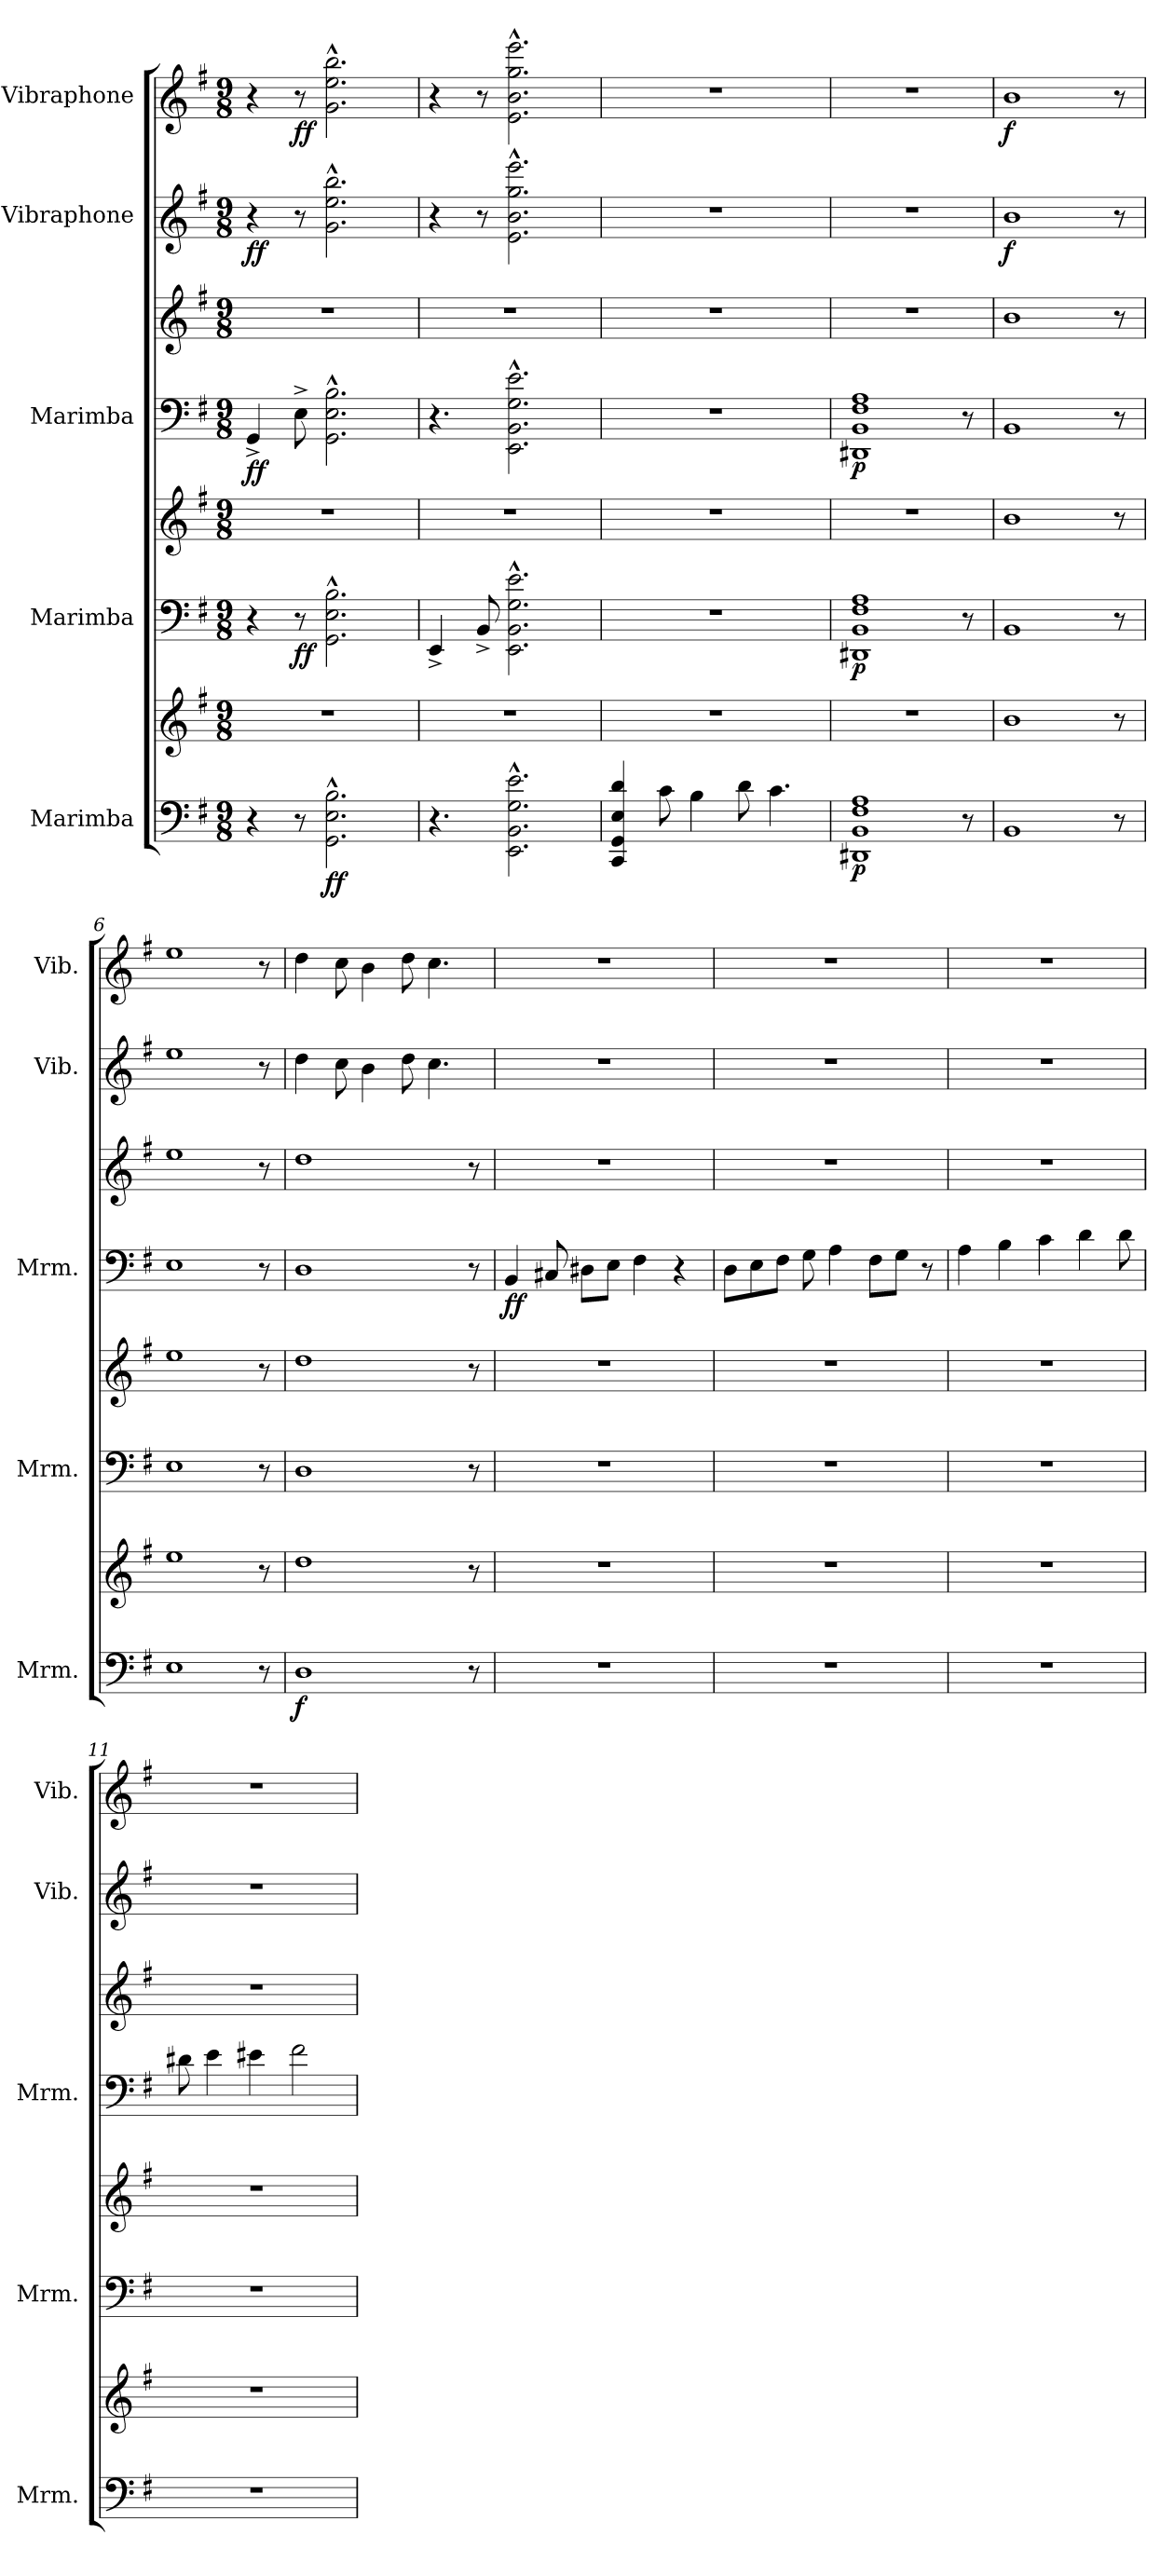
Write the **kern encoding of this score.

**kern	**kern	**dynam	**kern	**kern	**dynam	**kern	**kern	**dynam	**kern	**dynam	**kern	**dynam
*part5	*part5	*part5	*part4	*part4	*part4	*part3	*part3	*part3	*part2	*part2	*part1	*part1
*staff8	*staff7	*staff7/8	*staff6	*staff5	*staff5/6	*staff4	*staff3	*staff3/4	*staff2	*staff2	*staff1	*staff1
*I"Marimba	*	*	*I"Marimba	*	*	*I"Marimba	*	*	*I"Vibraphone	*	*I"Vibraphone	*
*I'Mrm.	*	*	*I'Mrm.	*	*	*I'Mrm.	*	*	*I'Vib.	*	*I'Vib.	*
*clefF4	*clefG2	*	*clefF4	*clefG2	*	*clefF4	*clefG2	*	*clefG2	*	*clefG2	*
*k[f#]	*k[f#]	*	*k[f#]	*k[f#]	*	*k[f#]	*k[f#]	*	*k[f#]	*	*k[f#]	*
*M9/8	*M9/8	*	*M9/8	*M9/8	*	*M9/8	*M9/8	*	*M9/8	*	*M9/8	*
*MM120	*MM120	*	*MM120	*MM120	*	*MM120	*MM120	*	*MM120	*	*MM120	*
=1	=1	=1	=1	=1	=1	=1	=1	=1	=1	=1	=1	=1
!	!	!	!	!	!	!	!	!LO:DY:b=2	!	!LO:DY:b	!	!
4r	8%9r	.	4r	8%9r	.	4GG^/	8%9r	ff	4r	ff	4r	.
!	!	!	!	!	!LO:DY:b=2	!	!	!	!	!	!	!LO:DY:b
8r	.	.	8r	.	ff	8E^\	.	.	8r	.	8r	ff
!	!	!LO:DY:b=2	!	!	!	!	!	!	!	!	!	!
2.GG\^^ 2.E\^^ 2.B\^^	.	ff	2.GG\^^ 2.E\^^ 2.B\^^	.	.	2.GG\^^ 2.E\^^ 2.B\^^	.	.	2.g\^^ 2.ee\^^ 2.bb\^^	.	2.g\^^ 2.ee\^^ 2.bb\^^	.
=2	=2	=2	=2	=2	=2	=2	=2	=2	=2	=2	=2	=2
4.r	8%9r	.	4EE^/	8%9r	.	4.r	8%9r	.	4r	.	4r	.
.	.	.	8BB^/	.	.	.	.	.	8r	.	8r	.
2.EE\^^ 2.BB\^^ 2.G\^^ 2.e\^^	.	.	2.EE\^^ 2.BB\^^ 2.G\^^ 2.e\^^	.	.	2.EE\^^ 2.BB\^^ 2.G\^^ 2.e\^^	.	.	2.e\^^ 2.b\^^ 2.gg\^^ 2.eee\^^	.	2.e\^^ 2.b\^^ 2.gg\^^ 2.eee\^^	.
=3	=3	=3	=3	=3	=3	=3	=3	=3	=3	=3	=3	=3
4CC/ 4GG/ 4E/ 4d/	8%9r	.	8%9r	8%9r	.	8%9r	8%9r	.	8%9r	.	8%9r	.
8c\	.	.	.	.	.	.	.	.	.	.	.	.
4B\	.	.	.	.	.	.	.	.	.	.	.	.
8d\	.	.	.	.	.	.	.	.	.	.	.	.
4.c\	.	.	.	.	.	.	.	.	.	.	.	.
=4	=4	=4	=4	=4	=4	=4	=4	=4	=4	=4	=4	=4
!	!	!LO:DY:b=2	!	!	!LO:DY:b=2	!	!	!LO:DY:b=2	!	!	!	!
1DD#X 1BB 1F# 1A	8%9r	p	1DD#X 1BB 1F# 1A	8%9r	p	1DD#X 1BB 1F# 1A	8%9r	p	8%9r	.	8%9r	.
8r	.	.	8r	.	.	8r	.	.	.	.	.	.
=5	=5	=5	=5	=5	=5	=5	=5	=5	=5	=5	=5	=5
!	!	!	!	!	!	!	!	!	!	!LO:DY:b	!	!LO:DY:b
1BB	1b	.	1BB	1b	.	1BB	1b	.	1b	f	1b	f
8r	8r	.	8r	8r	.	8r	8r	.	8r	.	8r	.
=6	=6	=6	=6	=6	=6	=6	=6	=6	=6	=6	=6	=6
1E	1ee	.	1E	1ee	.	1E	1ee	.	1ee	.	1ee	.
8r	8r	.	8r	8r	.	8r	8r	.	8r	.	8r	.
=7	=7	=7	=7	=7	=7	=7	=7	=7	=7	=7	=7	=7
!	!	!LO:DY:b=2	!	!	!	!	!	!	!	!	!	!
1D	1dd	f	1D	1dd	.	1D	1dd	.	4dd\	.	4dd\	.
.	.	.	.	.	.	.	.	.	8cc\	.	8cc\	.
.	.	.	.	.	.	.	.	.	4b\	.	4b\	.
.	.	.	.	.	.	.	.	.	8dd\	.	8dd\	.
.	.	.	.	.	.	.	.	.	4.cc\	.	4.cc\	.
8r	8r	.	8r	8r	.	8r	8r	.	.	.	.	.
!!LO:PB:g=z
=8	=8	=8	=8	=8	=8	=8	=8	=8	=8	=8	=8	=8
!	!	!	!	!	!	!	!	!LO:DY:b=2	!	!	!	!
8%9r	8%9r	.	8%9r	8%9r	.	4BB/	8%9r	ff	8%9r	.	8%9r	.
.	.	.	.	.	.	8C#X/	.	.	.	.	.	.
.	.	.	.	.	.	8D#X\L	.	.	.	.	.	.
.	.	.	.	.	.	8E\J	.	.	.	.	.	.
.	.	.	.	.	.	4F#\	.	.	.	.	.	.
.	.	.	.	.	.	4r	.	.	.	.	.	.
=9	=9	=9	=9	=9	=9	=9	=9	=9	=9	=9	=9	=9
8%9r	8%9r	.	8%9r	8%9r	.	8D\L	8%9r	.	8%9r	.	8%9r	.
.	.	.	.	.	.	8E\	.	.	.	.	.	.
.	.	.	.	.	.	8F#\J	.	.	.	.	.	.
.	.	.	.	.	.	8G\	.	.	.	.	.	.
.	.	.	.	.	.	4A\	.	.	.	.	.	.
.	.	.	.	.	.	8F#\L	.	.	.	.	.	.
.	.	.	.	.	.	8G\J	.	.	.	.	.	.
.	.	.	.	.	.	8r	.	.	.	.	.	.
=10	=10	=10	=10	=10	=10	=10	=10	=10	=10	=10	=10	=10
8%9r	8%9r	.	8%9r	8%9r	.	4A\	8%9r	.	8%9r	.	8%9r	.
.	.	.	.	.	.	4B\	.	.	.	.	.	.
.	.	.	.	.	.	4c\	.	.	.	.	.	.
.	.	.	.	.	.	4d\	.	.	.	.	.	.
.	.	.	.	.	.	8d\	.	.	.	.	.	.
=11	=11	=11	=11	=11	=11	=11	=11	=11	=11	=11	=11	=11
8%9r	8%9r	.	8%9r	8%9r	.	8d#X\	8%9r	.	8%9r	.	8%9r	.
.	.	.	.	.	.	4e\	.	.	.	.	.	.
.	.	.	.	.	.	4e#X\	.	.	.	.	.	.
.	.	.	.	.	.	2f#\	.	.	.	.	.	.
=	=	=	=	=	=	=	=	=	=	=	=	=
*-	*-	*-	*-	*-	*-	*-	*-	*-	*-	*-	*-	*-
